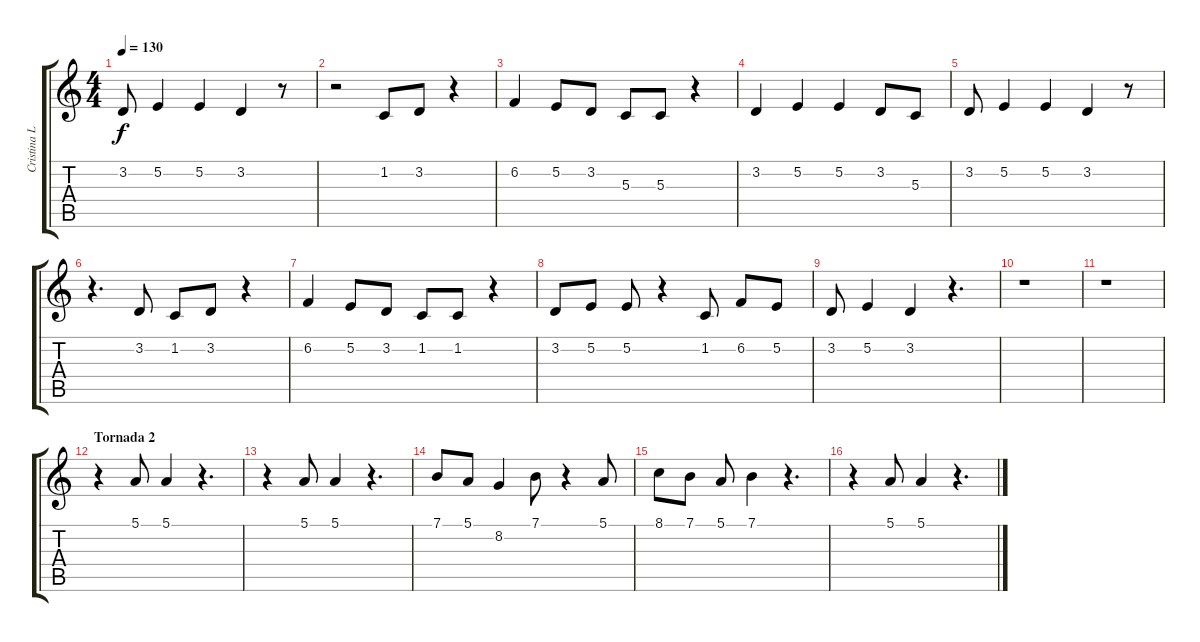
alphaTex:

\track ("Cristina Llanos (Veu)" "Cristina L") {instrument lead6voice}
\staff {score tabs}
\tuning (E4 B3 G3 D3 A2 E2) {hide}
\ts (4 4)
\tempo 130
\clef g2
\ks c
3.2.8{dy f} 5.2.4 5.2.4 3.2.4 r.8 |
r.2 1.2.8 3.2.8 r.4 |
6.2.4 5.2.8 3.2.8 5.3.8 5.3.8 r.4 |
3.2.4 5.2.4 5.2.4 3.2.8 5.3.8 |
3.2.8 5.2.4 5.2.4 3.2.4 r.8 |
r.4{d} 3.2.8 1.2.8 3.2.8 r.4 |
6.2.4 5.2.8 3.2.8 1.2.8 1.2.8 r.4 |
3.2.8 5.2.8 5.2.8 r.4 1.2.8 6.2.8 5.2.8 |
3.2.8 5.2.4 3.2.4 r.4{d} |
r.1 |
r.1 |
\section ("" "Tornada 2")
r.4 5.1.8 5.1.4 r.4{d} |
r.4 5.1.8 5.1.4 r.4{d} |
7.1.8 5.1.8 8.2.4 7.1.8 r.4 5.1.8 |
8.1.8 7.1.8 5.1.8 7.1.4 r.4{d} |
r.4 5.1.8 5.1.4 r.4{d}
